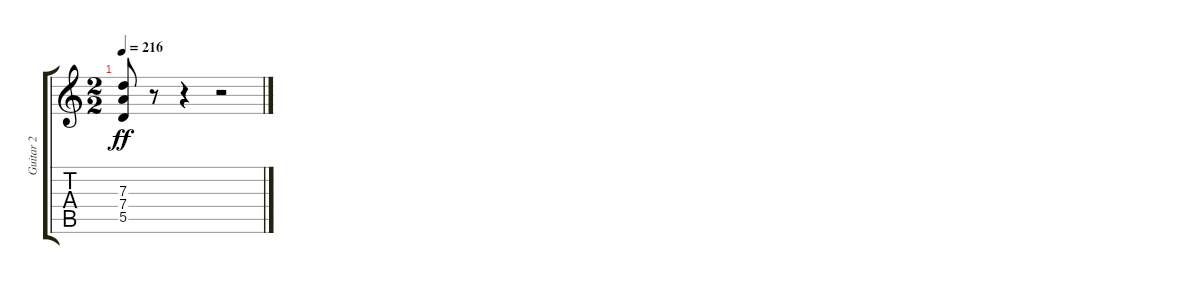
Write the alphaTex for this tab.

\track ("Guitar 2" "Guitar 2") {instrument distortionguitar}
\staff {score tabs}
\tuning (E4 B3 G3 D3 A2 E2) {hide}
\ts (2 2)
\tempo 216
\clef g2
\ks c
(7.3 7.4 5.5).8{dy ff} r.8 r.4 r.2
